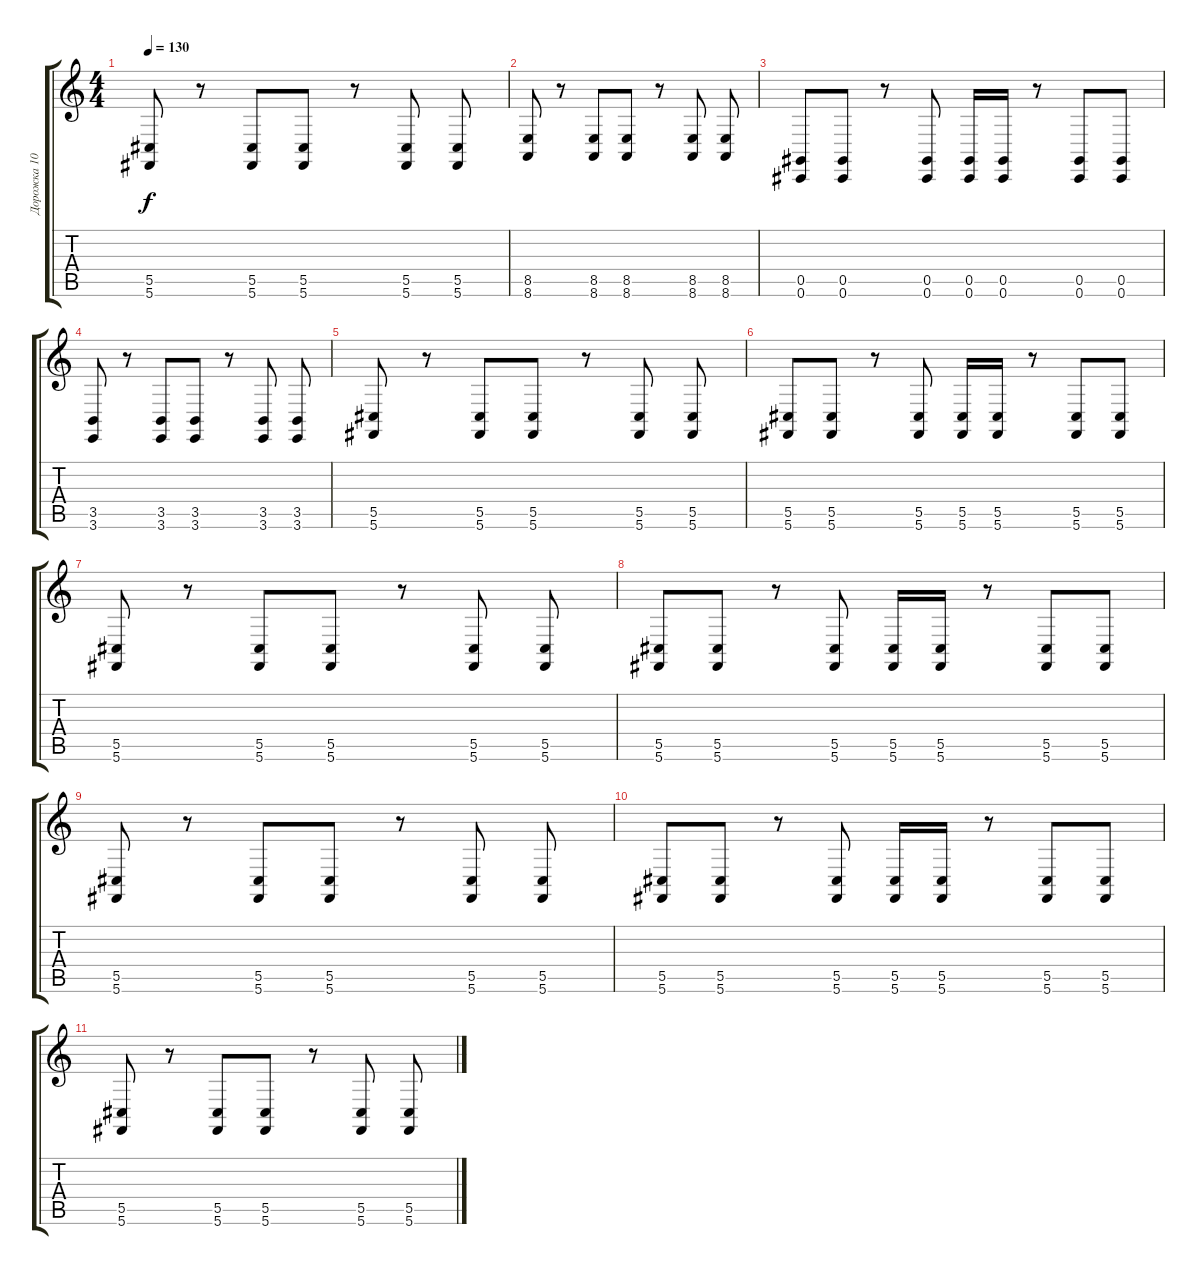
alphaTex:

\track ("Дорожка 10" "Дорожка 10") {instrument lead8bassandlead}
\staff {score tabs}
\tuning (Eb4 Bb3 Gb3 Db3 Ab2 Db2) {hide}
\ts (4 4)
\tempo 130
\clef g2
\ks c
(5.5 5.6).8{dy f} r.8 (5.5 5.6).8 (5.5 5.6).8 r.8 (5.5 5.6).8 (5.5 5.6).8 |
(8.5 8.6).8 r.8 (8.5 8.6).8 (8.5 8.6).8 r.8 (8.5 8.6).8 (8.5 8.6).8 |
(0.5 0.6).8 (0.5 0.6).8 r.8 (0.5 0.6).8 (0.5 0.6).16 (0.5 0.6).16 r.8 (0.5 0.6).8 (0.5 0.6).8 |
(3.5 3.6).8 r.8 (3.5 3.6).8 (3.5 3.6).8 r.8 (3.5 3.6).8 (3.5 3.6).8 |
(5.5 5.6).8 r.8 (5.5 5.6).8 (5.5 5.6).8 r.8 (5.5 5.6).8 (5.5 5.6).8 |
(5.5 5.6).8 (5.5 5.6).8 r.8 (5.5 5.6).8 (5.5 5.6).16 (5.5 5.6).16 r.8 (5.5 5.6).8 (5.5 5.6).8 |
(5.5 5.6).8 r.8 (5.5 5.6).8 (5.5 5.6).8 r.8 (5.5 5.6).8 (5.5 5.6).8 |
(5.5 5.6).8 (5.5 5.6).8 r.8 (5.5 5.6).8 (5.5 5.6).16 (5.5 5.6).16 r.8 (5.5 5.6).8 (5.5 5.6).8 |
(5.5 5.6).8 r.8 (5.5 5.6).8 (5.5 5.6).8 r.8 (5.5 5.6).8 (5.5 5.6).8 |
(5.5 5.6).8 (5.5 5.6).8 r.8 (5.5 5.6).8 (5.5 5.6).16 (5.5 5.6).16 r.8 (5.5 5.6).8 (5.5 5.6).8 |
(5.5 5.6).8 r.8 (5.5 5.6).8 (5.5 5.6).8 r.8 (5.5 5.6).8 (5.5 5.6).8
